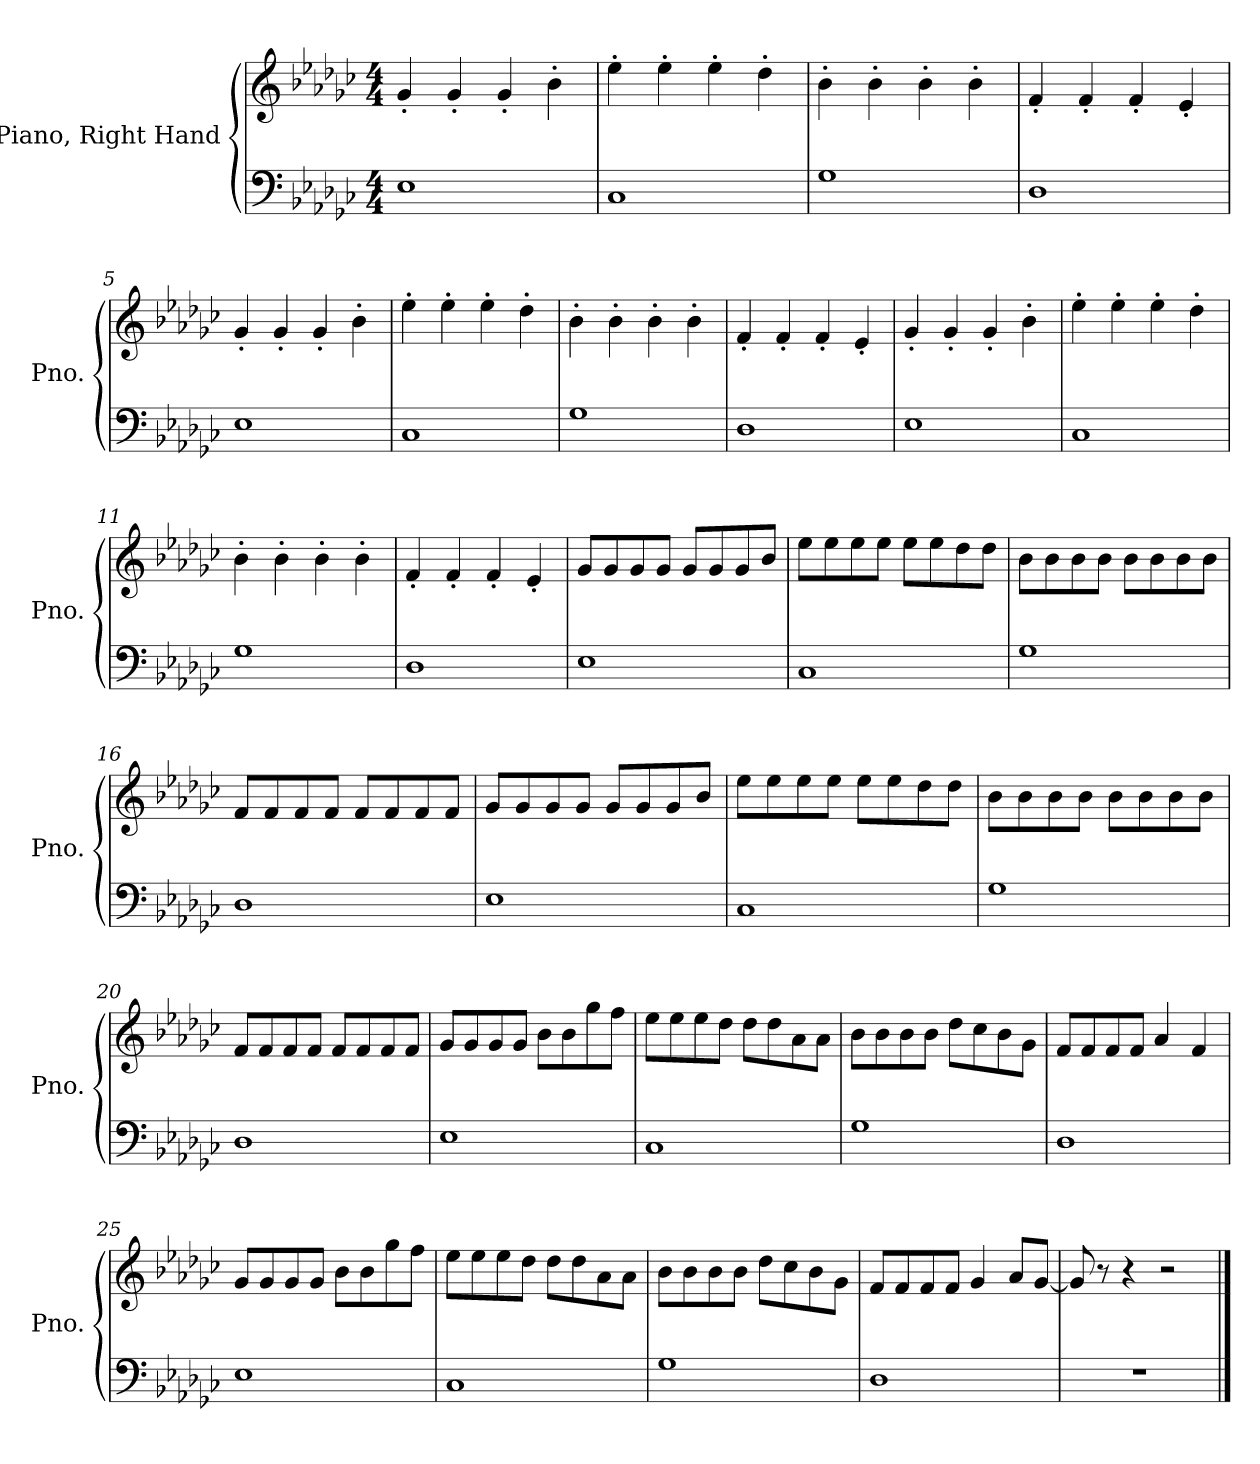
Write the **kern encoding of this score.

**kern	**kern
*part1	*part1
*staff2	*staff1
*I"Piano, Right Hand	*
*I'Pno.	*
*clefF4	*clefG2
*k[b-e-a-d-g-c-]	*k[b-e-a-d-g-c-]
*M4/4	*M4/4
*MM90	*MM90
=1	=1
1E-	4g-'/
.	4g-'/
.	4g-'/
.	4b-'\
=2	=2
1C-	4ee-'\
.	4ee-'\
.	4ee-'\
.	4dd-'\
=3	=3
1G-	4b-'\
.	4b-'\
.	4b-'\
.	4b-'\
=4	=4
1D-	4f'/
.	4f'/
.	4f'/
.	4e-'/
=5	=5
1E-	4g-'/
.	4g-'/
.	4g-'/
.	4b-'\
=6	=6
1C-	4ee-'\
.	4ee-'\
.	4ee-'\
.	4dd-'\
=7	=7
1G-	4b-'\
.	4b-'\
.	4b-'\
.	4b-'\
!!LO:LB:g=z
=8	=8
1D-	4f'/
.	4f'/
.	4f'/
.	4e-'/
=9	=9
1E-	4g-'/
.	4g-'/
.	4g-'/
.	4b-'\
=10	=10
1C-	4ee-'\
.	4ee-'\
.	4ee-'\
.	4dd-'\
=11	=11
1G-	4b-'\
.	4b-'\
.	4b-'\
.	4b-'\
=12	=12
1D-	4f'/
.	4f'/
.	4f'/
.	4e-'/
=13	=13
1E-	8g-/L
.	8g-/
.	8g-/
.	8g-/J
.	8g-/L
.	8g-/
.	8g-/
.	8b-/J
=14	=14
1C-	8ee-\L
.	8ee-\
.	8ee-\
.	8ee-\J
.	8ee-\L
.	8ee-\
.	8dd-\
.	8dd-\J
!!LO:LB:g=z
=15	=15
1G-	8b-\L
.	8b-\
.	8b-\
.	8b-\J
.	8b-\L
.	8b-\
.	8b-\
.	8b-\J
=16	=16
1D-	8f/L
.	8f/
.	8f/
.	8f/J
.	8f/L
.	8f/
.	8f/
.	8f/J
=17	=17
1E-	8g-/L
.	8g-/
.	8g-/
.	8g-/J
.	8g-/L
.	8g-/
.	8g-/
.	8b-/J
=18	=18
1C-	8ee-\L
.	8ee-\
.	8ee-\
.	8ee-\J
.	8ee-\L
.	8ee-\
.	8dd-\
.	8dd-\J
=19	=19
1G-	8b-\L
.	8b-\
.	8b-\
.	8b-\J
.	8b-\L
.	8b-\
.	8b-\
.	8b-\J
!!LO:LB:g=z
=20	=20
1D-	8f/L
.	8f/
.	8f/
.	8f/J
.	8f/L
.	8f/
.	8f/
.	8f/J
=21	=21
1E-	8g-/L
.	8g-/
.	8g-/
.	8g-/J
.	8b-\L
.	8b-\
.	8gg-\
.	8ff\J
=22	=22
1C-	8ee-\L
.	8ee-\
.	8ee-\
.	8dd-\J
.	8dd-\L
.	8dd-\
.	8a-\
.	8a-\J
=23	=23
1G-	8b-\L
.	8b-\
.	8b-\
.	8b-\J
.	8dd-\L
.	8cc-\
.	8b-\
.	8g-\J
=24	=24
1D-	8f/L
.	8f/
.	8f/
.	8f/J
.	4a-/
.	4f/
!!LO:LB:g=z
=25	=25
1E-	8g-/L
.	8g-/
.	8g-/
.	8g-/J
.	8b-\L
.	8b-\
.	8gg-\
.	8ff\J
=26	=26
1C-	8ee-\L
.	8ee-\
.	8ee-\
.	8dd-\J
.	8dd-\L
.	8dd-\
.	8a-\
.	8a-\J
=27	=27
1G-	8b-\L
.	8b-\
.	8b-\
.	8b-\J
.	8dd-\L
.	8cc-\
.	8b-\
.	8g-\J
=28	=28
1D-	8f/L
.	8f/
.	8f/
.	8f/J
.	4g-/
.	8a-/L
.	[8g-/J
=29	=29
1r	8g-/]
.	8r
.	4r
.	2r
==	==
*-	*-
